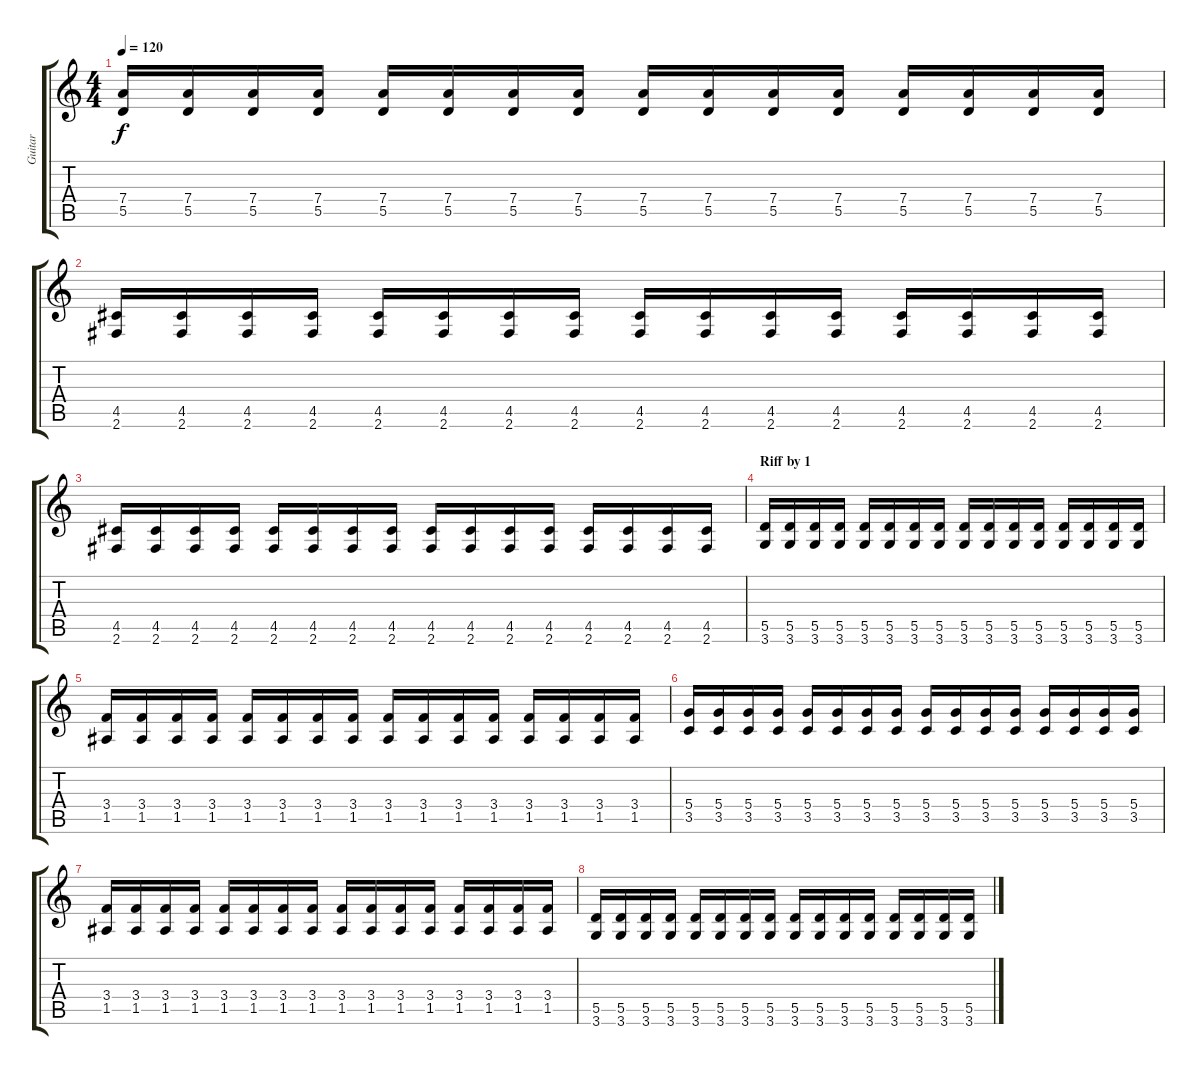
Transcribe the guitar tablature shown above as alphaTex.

\track ("Guitar" "Guitar") {instrument distortionguitar}
\staff {score tabs}
\tuning (E4 B3 G3 D3 A2 E2) {hide}
\ts (4 4)
\tempo 120
\clef g2
\ks c
(7.4 5.5).16{dy f} (7.4 5.5).16 (7.4 5.5).16 (7.4 5.5).16 (7.4 5.5).16 (7.4 5.5).16 (7.4 5.5).16 (7.4 5.5).16 (7.4 5.5).16 (7.4 5.5).16 (7.4 5.5).16 (7.4 5.5).16 (7.4 5.5).16 (7.4 5.5).16 (7.4 5.5).16 (7.4 5.5).16 |
(4.5 2.6).16 (4.5 2.6).16 (4.5 2.6).16 (4.5 2.6).16 (4.5 2.6).16 (4.5 2.6).16 (4.5 2.6).16 (4.5 2.6).16 (4.5 2.6).16 (4.5 2.6).16 (4.5 2.6).16 (4.5 2.6).16 (4.5 2.6).16 (4.5 2.6).16 (4.5 2.6).16 (4.5 2.6).16 |
(4.5 2.6).16 (4.5 2.6).16 (4.5 2.6).16 (4.5 2.6).16 (4.5 2.6).16 (4.5 2.6).16 (4.5 2.6).16 (4.5 2.6).16 (4.5 2.6).16 (4.5 2.6).16 (4.5 2.6).16 (4.5 2.6).16 (4.5 2.6).16 (4.5 2.6).16 (4.5 2.6).16 (4.5 2.6).16 |
\section ("" "Riff by 1")
(5.5 3.6).16 (5.5 3.6).16 (5.5 3.6).16 (5.5 3.6).16 (5.5 3.6).16 (5.5 3.6).16 (5.5 3.6).16 (5.5 3.6).16 (5.5 3.6).16 (5.5 3.6).16 (5.5 3.6).16 (5.5 3.6).16 (5.5 3.6).16 (5.5 3.6).16 (5.5 3.6).16 (5.5 3.6).16 |
(3.4 1.5).16 (3.4 1.5).16 (3.4 1.5).16 (3.4 1.5).16 (3.4 1.5).16 (3.4 1.5).16 (3.4 1.5).16 (3.4 1.5).16 (3.4 1.5).16 (3.4 1.5).16 (3.4 1.5).16 (3.4 1.5).16 (3.4 1.5).16 (3.4 1.5).16 (3.4 1.5).16 (3.4 1.5).16 |
(5.4 3.5).16 (5.4 3.5).16 (5.4 3.5).16 (5.4 3.5).16 (5.4 3.5).16 (5.4 3.5).16 (5.4 3.5).16 (5.4 3.5).16 (5.4 3.5).16 (5.4 3.5).16 (5.4 3.5).16 (5.4 3.5).16 (5.4 3.5).16 (5.4 3.5).16 (5.4 3.5).16 (5.4 3.5).16 |
(3.4 1.5).16 (3.4 1.5).16 (3.4 1.5).16 (3.4 1.5).16 (3.4 1.5).16 (3.4 1.5).16 (3.4 1.5).16 (3.4 1.5).16 (3.4 1.5).16 (3.4 1.5).16 (3.4 1.5).16 (3.4 1.5).16 (3.4 1.5).16 (3.4 1.5).16 (3.4 1.5).16 (3.4 1.5).16 |
(5.5 3.6).16 (5.5 3.6).16 (5.5 3.6).16 (5.5 3.6).16 (5.5 3.6).16 (5.5 3.6).16 (5.5 3.6).16 (5.5 3.6).16 (5.5 3.6).16 (5.5 3.6).16 (5.5 3.6).16 (5.5 3.6).16 (5.5 3.6).16 (5.5 3.6).16 (5.5 3.6).16 (5.5 3.6).16
